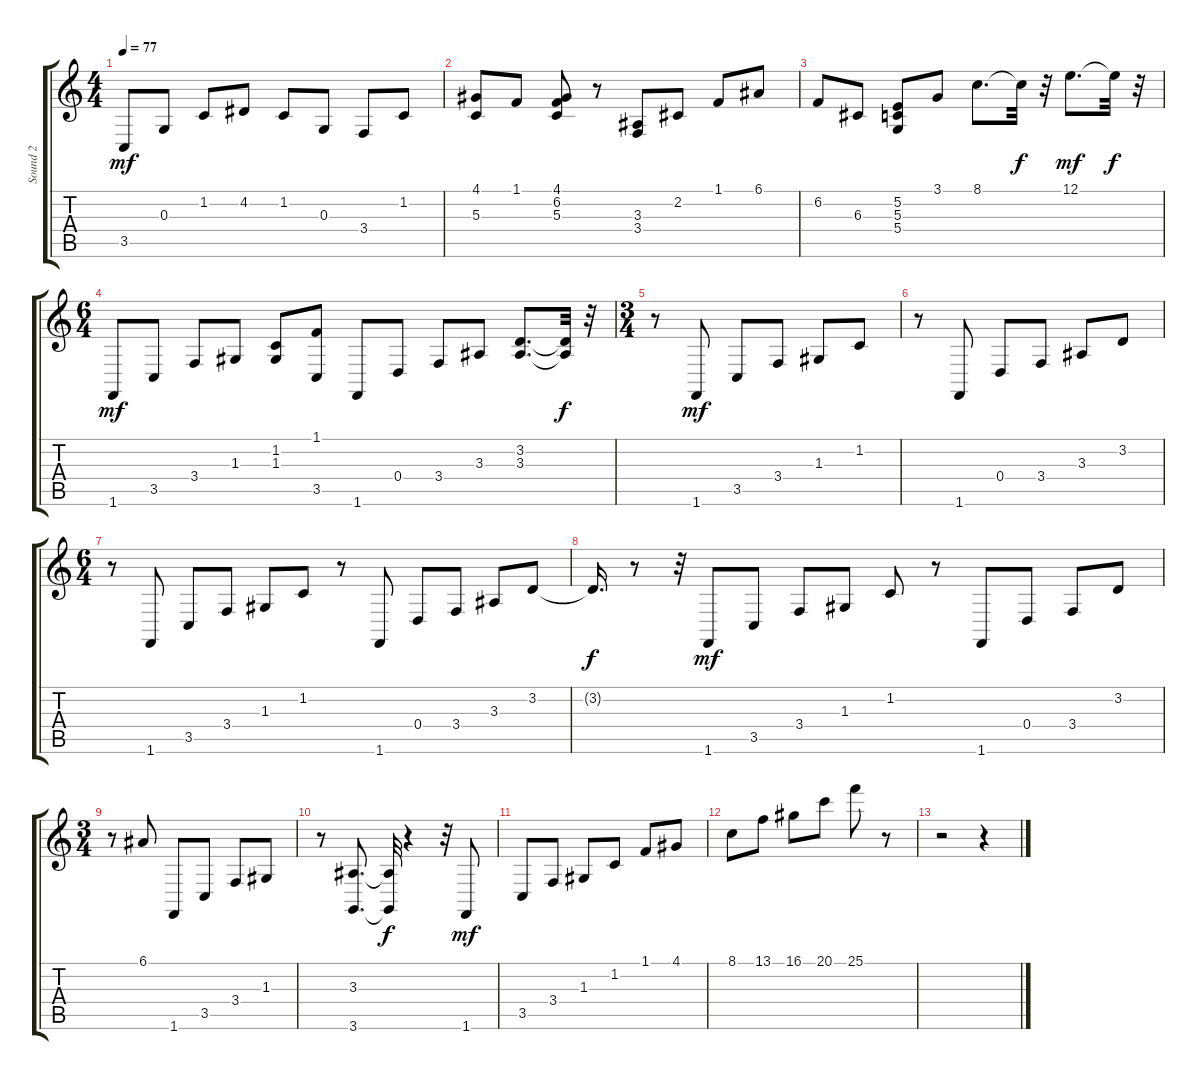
\track ("Sound 2" "Sound 2") {instrument acousticgrandpiano}
\staff {score tabs}
\tuning (E4 B3 G3 D3 A2 E2) {hide}
\ts (4 4)
\tempo 77
\clef g2
\ks c
3.5.8{dy mf} 0.3.8 1.2.8 4.2.8 1.2.8 0.3.8 3.4.8 1.2.8 |
(4.1 5.3).8 1.1.8 (4.1 6.2 5.3).8 r.8 (3.3 3.4).8 2.2.8 1.1.8 6.1.8 |
6.2.8 6.3.8 (5.2 5.3 5.4).8 3.1.8 8.1.8{d} 8.1{t}.32{dy f} r.32 12.1.8{d dy mf} 12.1{t}.32{dy f} r.32 |
\ts (6 4)
1.6.8{dy mf} 3.5.8 3.4.8 1.3.8 (1.2 1.3).8 (1.1 3.5).8 1.6.8 0.4.8 3.4.8 3.3.8 (3.2 3.3).8{d} (3.2{t} 3.3{t}).32{dy f} r.32 |
\ts (3 4)
r.8 1.6.8{dy mf volume 8} 3.5.8 3.4.8 1.3.8 1.2.8 |
r.8 1.6.8 0.4.8 3.4.8 3.3.8 3.2.8 |
\ts (6 4)
r.8 1.6.8 3.5.8 3.4.8 1.3.8 1.2.8 r.8 1.6.8 0.4.8 3.4.8 3.3.8 3.2.8 |
3.2{t}.16{d dy f} r.8 r.32 1.6.8{dy mf} 3.5.8 3.4.8 1.3.8 1.2.8 r.8 1.6.8 0.4.8 3.4.8 3.2.8 |
\ts (3 4)
r.8 6.1.8 1.6.8 3.5.8 3.4.8 1.3.8 |
r.8 (3.3 3.6).8{d} (3.3{t} 3.6{t}).32{dy f} r.4 r.32 1.6.8{dy mf} |
3.5.8 3.4.8 1.3.8 1.2.8 1.1.8 4.1.8 |
8.1.8 13.1.8 16.1.8 20.1.8 25.1.8 r.8 |
r.2 r.4
